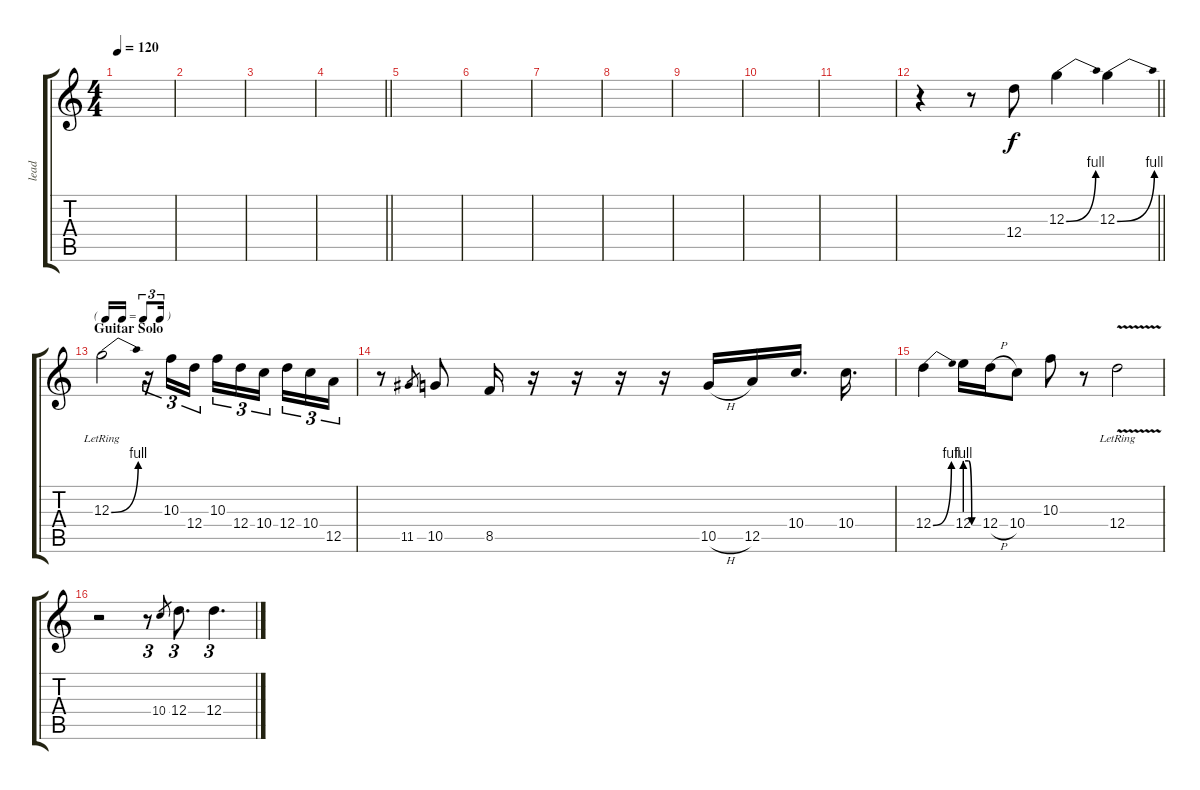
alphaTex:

\track ("lead" "lead") {instrument distortionguitar}
\staff {score tabs}
\tuning (E4 B3 G3 D3 A2 E2) {hide}
\ts (4 4)
\tempo 120
\clef g2
\ks c
|
|
|
\barLineRight lightlight
|
|
|
|
|
|
|
|
\barLineRight lightlight
r.4 r.8 12.4.8 12.3{be (bend 0 0 60 4)}.4 12.3{be (bend 0 0 60 4)}.4 |
\tf triplet16th
\section ("" "Guitar Solo")
12.3{be (bend 0 0 60 4) lr}.2 r.16{tu (3 2)} 10.3.16{tu (3 2)} 12.4.16{tu (3 2) beam splitsecondary} 10.3.16{tu (3 2)} 12.4.16{tu (3 2)} 10.4.16{tu (3 2)} 12.4.16{tu (3 2)} 10.4.16{tu (3 2)} 12.5.16{tu (3 2)} |
r.8 11.5.8{gr} 10.5.8 8.5.16 r.16 r.16 r.16 r.16 10.5{h}.16 12.5.16 10.4.16{d} 10.4.16{d} |
12.4{be (bend 0 0 60 4)}.4 12.4{be (custom 0 4 15 4 30 0 60 0)}.16 12.4{h}.16 10.4.8 10.3.8 r.8 12.4{v lr}.2 |
r.2 r.8{tu (3 2)} 10.4.8{gr} 12.4.8{d tu (3 2)} 12.4.4{d tu (3 2)}
